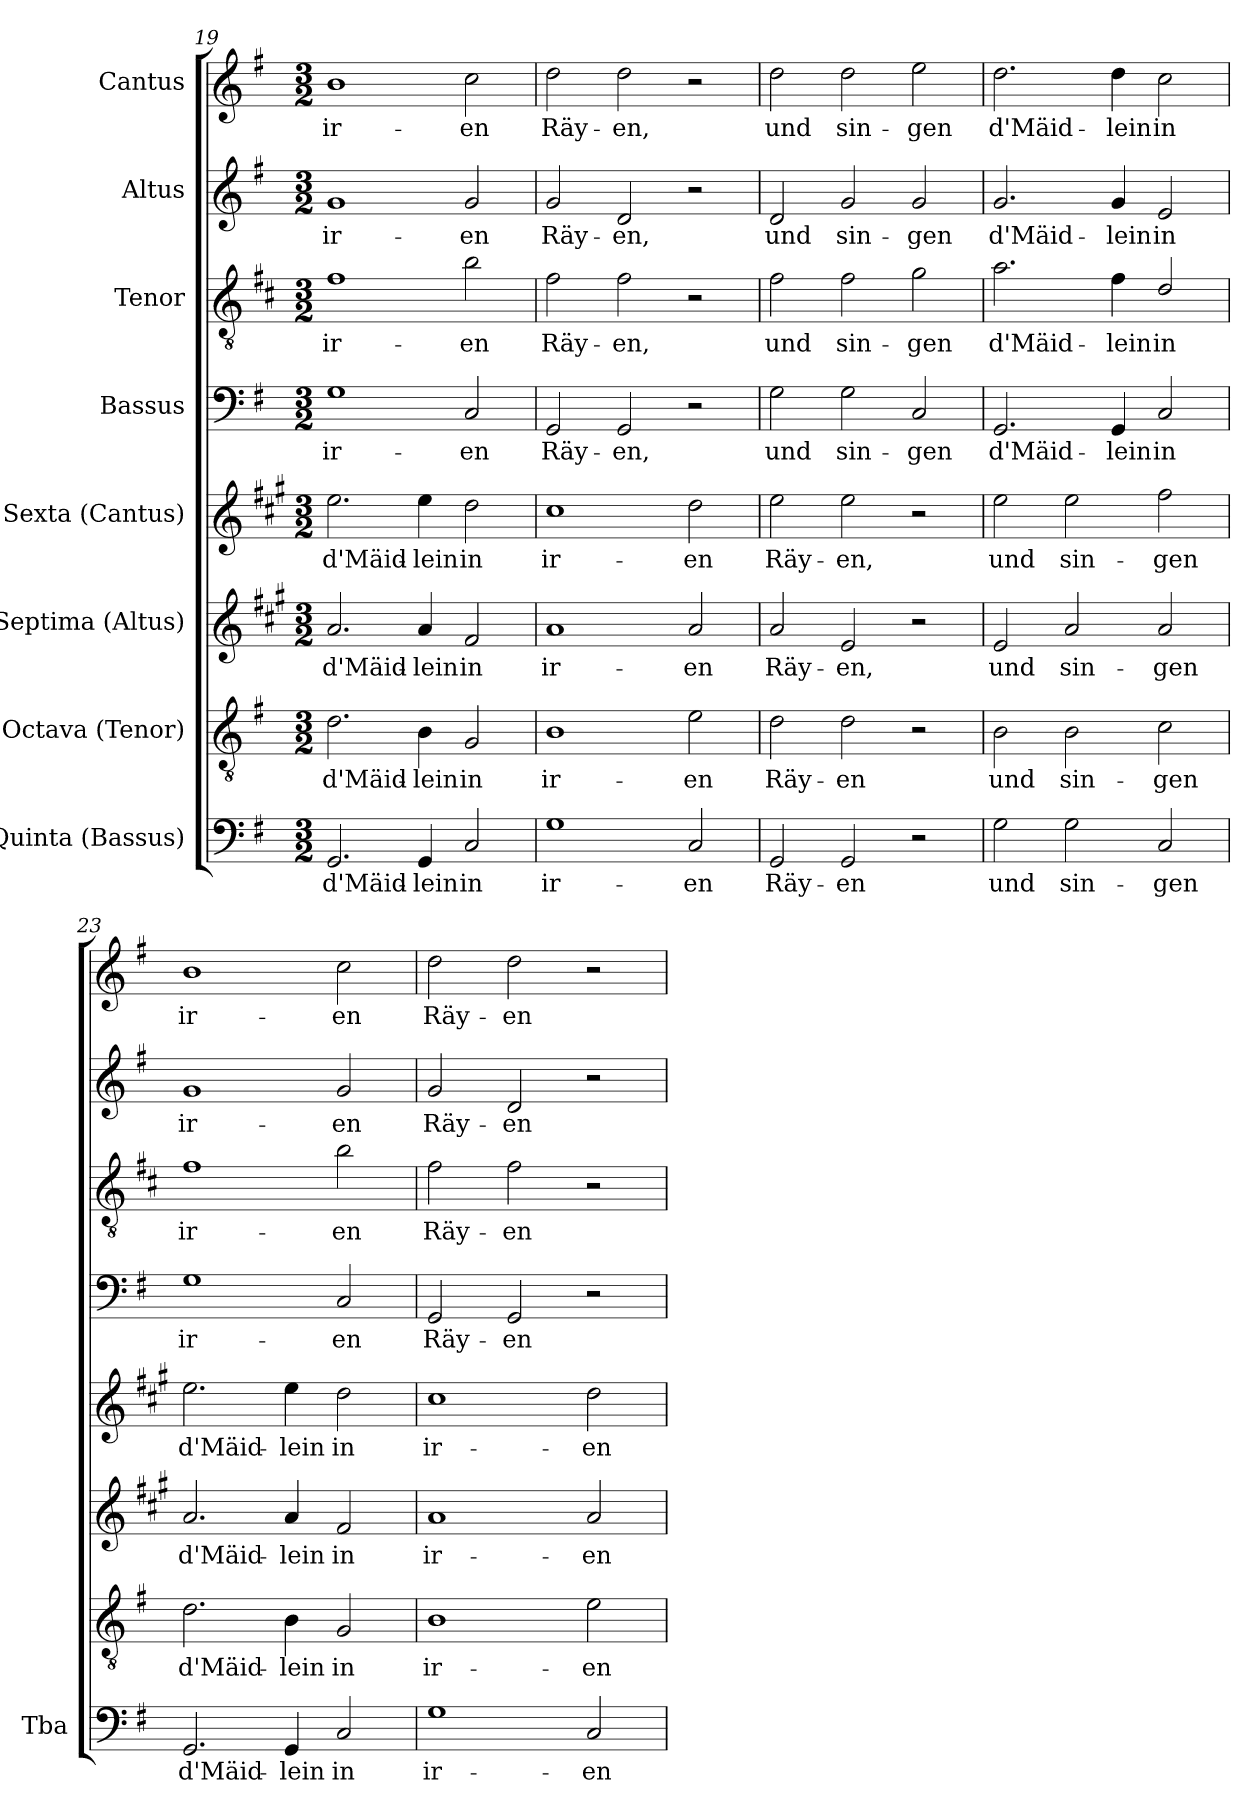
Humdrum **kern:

**kern	**text	**kern	**text	**kern	**text	**kern	**text	**kern	**text	**kern	**text	**kern	**text	**kern	**text
*part8	*part8	*part7	*part7	*part6	*part6	*part5	*part5	*part4	*part4	*part3	*part3	*part2	*part2	*part1	*part1
*staff8	*staff8	*staff7	*staff7	*staff6	*staff6	*staff5	*staff5	*staff4	*staff4	*staff3	*staff3	*staff2	*staff2	*staff1	*staff1
*I"Quinta (Bassus)	*	*I"Octava (Tenor)	*	*I"Septima (Altus)	*	*I"Sexta (Cantus)	*	*I"Bassus	*	*I"Tenor	*	*I"Altus	*	*I"Cantus	*
*I'Tba	*	*	*	*	*	*	*	*	*	*	*	*	*	*	*
*clefF4	*	*clefGv2	*	*clefG2	*	*clefG2	*	*clefF4	*	*clefGv2	*	*clefG2	*	*clefG2	*
*	*	*	*	*ITrd1c2	*	*ITrd1c2	*	*	*	*ITrd4c7	*	*	*	*	*
*k[f#]	*	*k[f#]	*	*k[f#]	*	*k[f#]	*	*k[f#]	*	*k[f#]	*	*k[f#]	*	*k[f#]	*
*G:	*	*G:	*	*G:	*	*G:	*	*G:	*	*G:	*	*G:	*	*G:	*
*M3/2	*	*M3/2	*	*M3/2	*	*M3/2	*	*M3/2	*	*M3/2	*	*M3/2	*	*M3/2	*
=19	=19	=19	=19	=19	=19	=19	=19	=19	=19	=19	=19	=19	=19	=19	=19
2.GG/	d'Mäid-	2.d\	d'Mäid-	2.g/	d'Mäid-	2.dd\	d'Mäid-	1G	ir-	1B	ir-	1g	ir-	1b	ir-
4GG/	-lein	4B\	-lein	4g/	-lein	4dd\	-lein	.	.	.	.	.	.	.	.
2C/	in	2G/	in	2e/	in	2cc\	in	2C/	-en	2e\	-en	2g/	-en	2cc\	-en
=20	=20	=20	=20	=20	=20	=20	=20	=20	=20	=20	=20	=20	=20	=20	=20
1G	ir-	1B	ir-	1g	ir-	1b	ir-	2GG/	Räy-	2B\	Räy-	2g/	Räy-	2dd\	Räy-
.	.	.	.	.	.	.	.	2GG/	-en,	2B\	-en,	2d/	-en,	2dd\	-en,
2C/	-en	2e\	-en	2g/	-en	2cc\	-en	2r	.	2r	.	2r	.	2r	.
=21	=21	=21	=21	=21	=21	=21	=21	=21	=21	=21	=21	=21	=21	=21	=21
2GG/	Räy-	2d\	Räy-	2g/	Räy-	2dd\	Räy-	2G\	und	2B\	und	2d/	und	2dd\	und
2GG/	-en	2d\	-en	2d/	-en,	2dd\	-en,	2G\	sin-	2B\	sin-	2g/	sin-	2dd\	sin-
2r	.	2r	.	2r	.	2r	.	2C/	-gen	2c\	-gen	2g/	-gen	2ee\	-gen
!!LO:LB:g=z
=22	=22	=22	=22	=22	=22	=22	=22	=22	=22	=22	=22	=22	=22	=22	=22
2G\	und	2B\	und	2d/	und	2dd\	und	2.GG/	d'Mäid-	2.d\	d'Mäid-	2.g/	d'Mäid-	2.dd\	d'Mäid-
2G\	sin-	2B\	sin-	2g/	sin-	2dd\	sin-	.	.	.	.	.	.	.	.
.	.	.	.	.	.	.	.	4GG/	-lein	4B\	-lein	4g/	-lein	4dd\	-lein
2C/	-gen	2c\	-gen	2g/	-gen	2ee\	-gen	2C/	in	2G/	in	2e/	in	2cc\	in
=23	=23	=23	=23	=23	=23	=23	=23	=23	=23	=23	=23	=23	=23	=23	=23
2.GG/	d'Mäid-	2.d\	d'Mäid-	2.g/	d'Mäid-	2.dd\	d'Mäid-	1G	ir-	1B	ir-	1g	ir-	1b	ir-
4GG/	-lein	4B\	-lein	4g/	-lein	4dd\	-lein	.	.	.	.	.	.	.	.
2C/	in	2G/	in	2e/	in	2cc\	in	2C/	-en	2e\	-en	2g/	-en	2cc\	-en
=24	=24	=24	=24	=24	=24	=24	=24	=24	=24	=24	=24	=24	=24	=24	=24
1G	ir-	1B	ir-	1g	ir-	1b	ir-	2GG/	Räy-	2B\	Räy-	2g/	Räy-	2dd\	Räy-
.	.	.	.	.	.	.	.	2GG/	-en	2B\	-en	2d/	-en	2dd\	-en
2C/	-en	2e\	-en	2g/	-en	2cc\	-en	2r	.	2r	.	2r	.	2r	.
=	=	=	=	=	=	=	=	=	=	=	=	=	=	=	=
*-	*-	*-	*-	*-	*-	*-	*-	*-	*-	*-	*-	*-	*-	*-	*-
